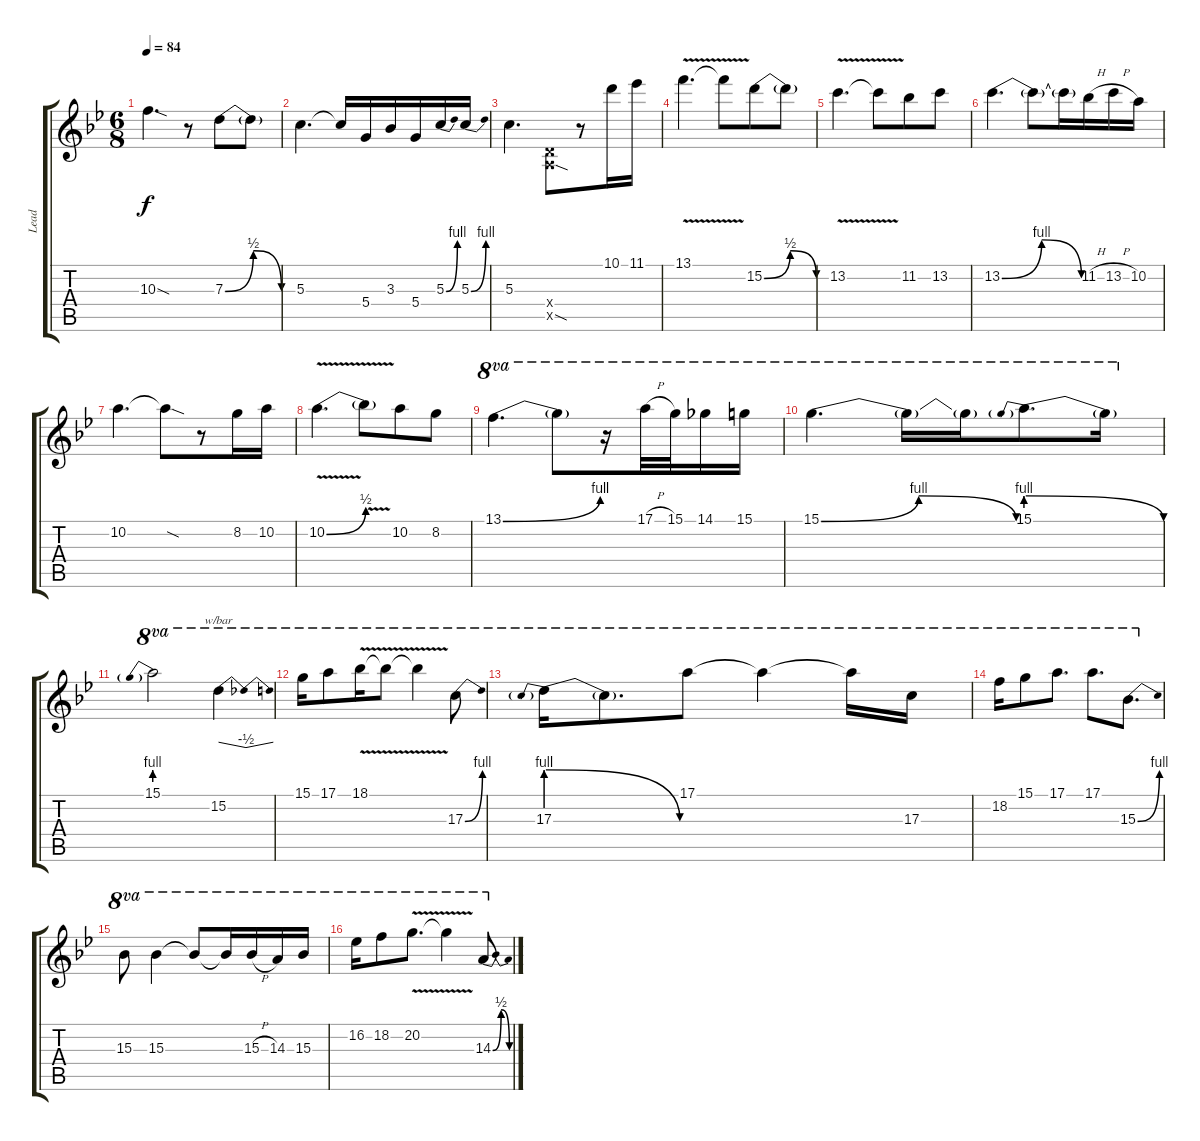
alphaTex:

\track ("Lead" "Lead") {instrument distortionguitar}
\staff {score tabs}
\tuning (E4 B3 G3 D3 A2 E2) {hide}
\ts (6 8)
\tempo 84
\clef g2
\ks bb
10.3{sod}.4{d dy f} r.8 7.3{be (bendrelease 0 0 15 2 45 2 60 0)}.8 7.3{t}.8 |
5.3.4{d} 5.3{t}.16 5.4.16 3.3.16 5.4.16 5.3{be (bend 0 0 60 4)}.16 5.3{be (bend 0 0 60 4)}.16 |
5.3.4{d} (0.4{x} 0.5{sod x}).8 r.8 10.1.16 11.1.16 |
13.1{v}.4{d} 13.1{v t}.8{beam merge} 15.2{be (bendrelease 0 0 15 2 45 2 60 0)}.8 15.2{t}.8 |
13.2{v}.4{d} 13.2{v t}.8 11.2.8 13.2.8 |
13.2{be (bendrelease 0 0 15 4 45 4 60 0)}.4{d} 13.2{t}.8 13.2{t}.16 11.2{h}.16 13.2{h}.16 10.2.16 |
10.2.4{d} 10.2{sod t}.8 r.8 8.2.16 10.2.16 |
10.2{be (bend 0 0 60 2) v}.4{d} 10.2{v t}.8 10.2.8 8.2.8 |
13.1{be (bend 0 0 60 4)}.4{d ot 8va} 13.1{t}.8{ot 8va} r.16{ot 8va} 17.1{h}.32{ot 8va} 15.1.32{ot 8va} 14.1.16{ot 8va} 15.1.16{ot 8va} |
15.1{be (bendrelease 0 0 10 4 50 4 60 0)}.4{d ot 8va} 15.1{t}.16{ot 8va} 15.1{t}.16{ot 8va} 15.1{be (prebendrelease 0 4 60 0)}.8{d ot 8va} 15.1{t}.16{ot 8va} |
15.1{be (prebend 0 4 60 4)}.2{ot 8va} 15.2.4{tbe (dip default 0 0 30 -2 60 0) ot 8va} |
15.1.16{ot 8va beam Down} 17.1.8{ot 8va beam Down} 18.1{v}.16{ot 8va beam Down} 18.1{v t}.8{ot 8va beam Down} 18.1{v t}.4{ot 8va} 17.3{be (bend 0 0 60 4)}.8{ot 8va} |
17.3{be (prebendrelease 0 4 60 0)}.16{ot 8va} 17.3{t}.8{d ot 8va} 17.1.8{ot 8va} 17.1{t}.4{ot 8va} 17.1{t}.16{ot 8va} 17.3.16{ot 8va} |
18.2.16{ot 8va} 15.1.8{ot 8va} 17.1.8{d ot 8va} 17.1.8{d ot 8va} 15.3{be (bend 0 0 60 4)}.8{d ot 8va} |
15.3.8{ot 8va} 15.3.4{ot 8va} 15.3{t}.8{ot 8va beam Up} 15.3{t}.16{ot 8va beam Up} 15.3{h}.16{ot 8va beam Up} 14.3.16{ot 8va beam Up} 15.3.16{ot 8va beam Up} |
16.2.16{ot 8va} 18.2.8{ot 8va} 20.2{v}.8{d ot 8va} 20.2{v t}.4{ot 8va} 14.3{be (bendrelease 0 0 15 2 45 2 60 0)}.8{ot 8va}
